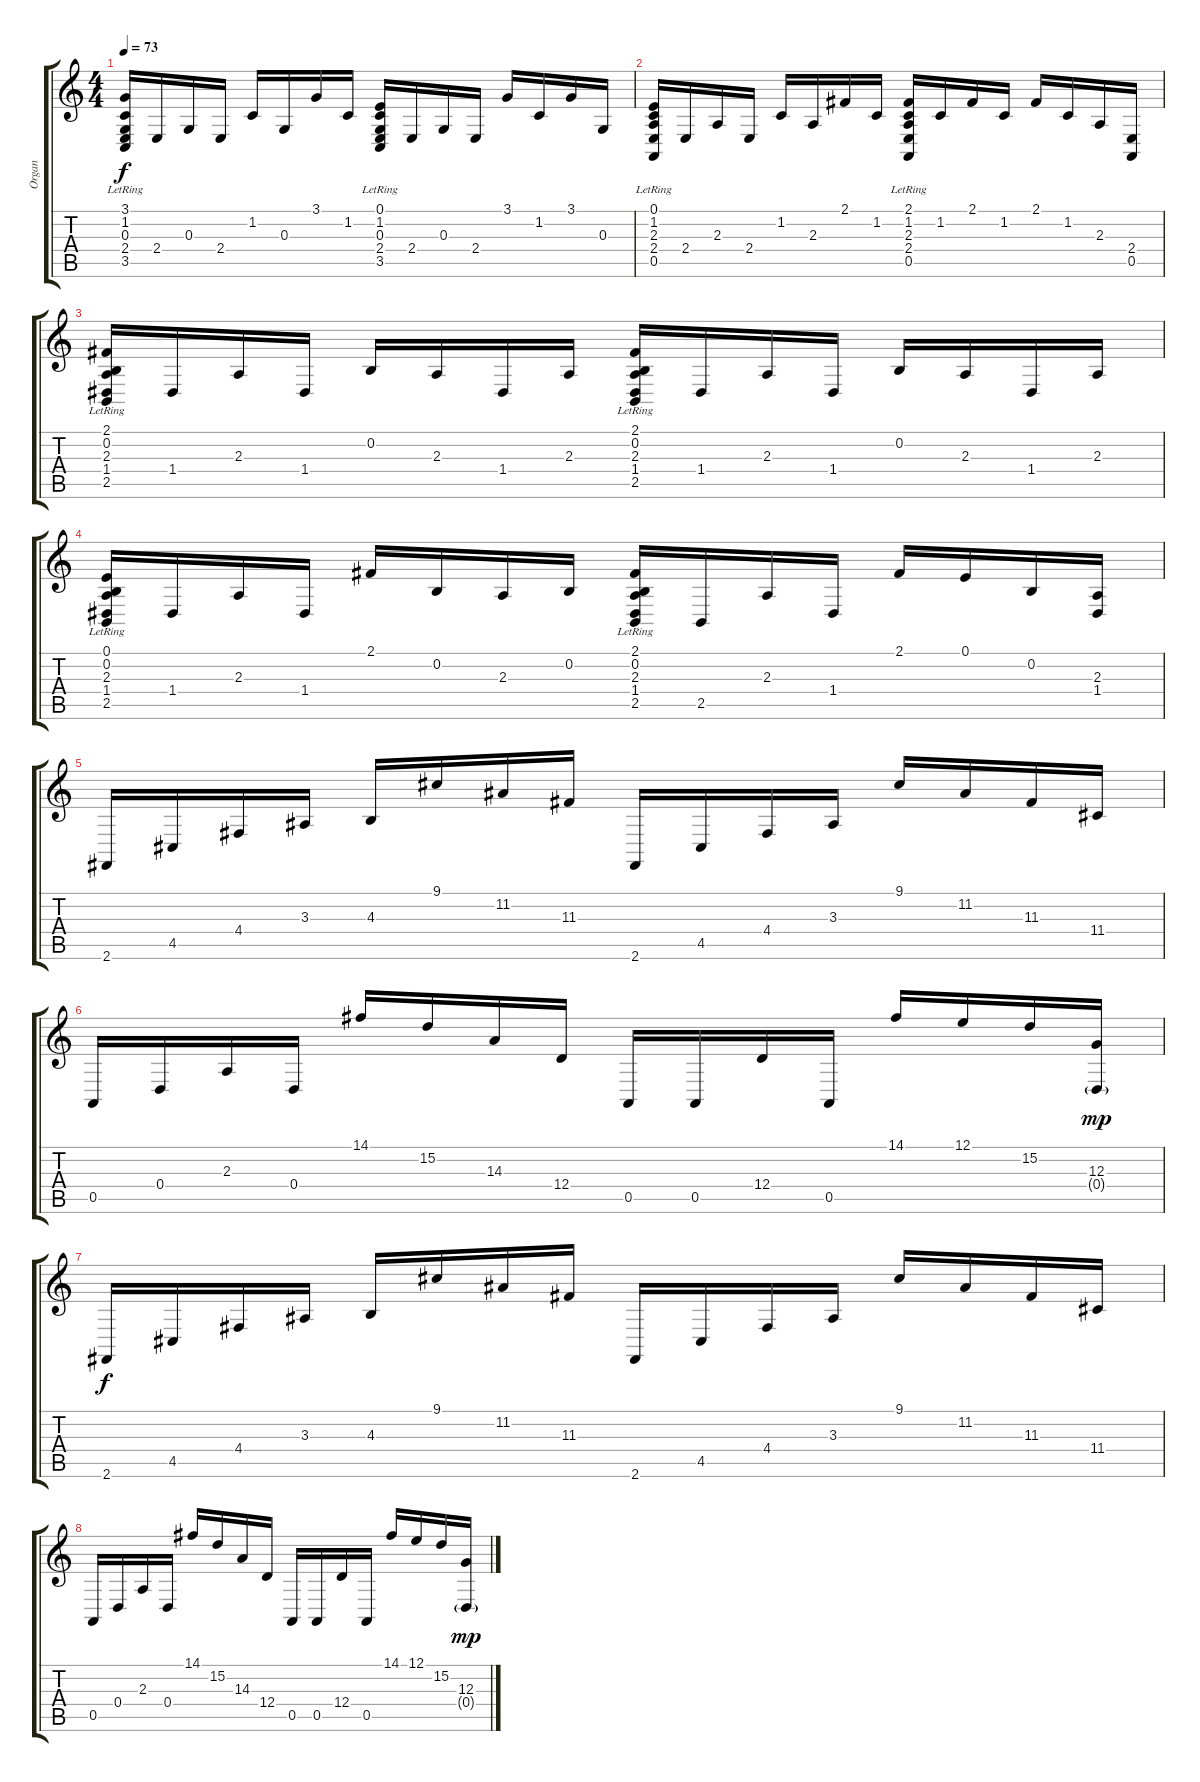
\track ("Organ" "Organ") {instrument churchorgan}
\staff {score tabs}
\tuning (E4 B3 G3 D3 A2 E2) {hide}
\ts (4 4)
\tempo 73
\clef g2
\ks c
(3.1{lr} 1.2{lr} 0.3{lr} 2.4{lr} 3.5{lr}).16{dy f} 2.4.16 0.3.16 2.4.16 1.2.16 0.3.16 3.1.16 1.2.16 (0.1{lr} 1.2{lr} 0.3{lr} 2.4{lr} 3.5{lr}).16 2.4.16 0.3.16 2.4.16 3.1.16 1.2.16 3.1.16 0.3.16 |
(0.1{lr} 1.2{lr} 2.3{lr} 2.4{lr} 0.5{lr}).16 2.4.16 2.3.16 2.4.16 1.2.16 2.3.16 2.1.16 1.2.16 (2.1{lr} 1.2{lr} 2.3{lr} 2.4{lr} 0.5{lr}).16 1.2.16 2.1.16 1.2.16 2.1.16 1.2.16 2.3.16 (2.4 0.5).16 |
(2.1{lr} 0.2{lr} 2.3{lr} 1.4{lr} 2.5{lr}).16 1.4.16 2.3.16 1.4.16 0.2.16 2.3.16 1.4.16 2.3.16 (2.1{lr} 0.2{lr} 2.3{lr} 1.4{lr} 2.5{lr}).16 1.4.16 2.3.16 1.4.16 0.2.16 2.3.16 1.4.16 2.3.16 |
(0.1{lr} 0.2{lr} 2.3{lr} 1.4{lr} 2.5{lr}).16 1.4.16 2.3.16 1.4.16 2.1.16 0.2.16 2.3.16 0.2.16 (2.1{lr} 0.2{lr} 2.3{lr} 1.4{lr} 2.5{lr}).16 2.5.16 2.3.16 1.4.16 2.1.16 0.1.16 0.2.16 (2.3 1.4).16 |
2.6.16 4.5.16 4.4.16 3.3.16 4.3.16 9.1.16 11.2.16 11.3.16 2.6.16 4.5.16 4.4.16 3.3.16 9.1.16 11.2.16 11.3.16 11.4.16 |
0.5.16 0.4.16 2.3.16 0.4.16 14.1.16 15.2.16 14.3.16 12.4.16 0.5.16 0.5.16 12.4.16 0.5.16 14.1.16 12.1.16 15.2.16 (12.3 0.4{g}).16{dy mp} |
2.6.16{dy f} 4.5.16 4.4.16 3.3.16 4.3.16 9.1.16 11.2.16 11.3.16 2.6.16 4.5.16 4.4.16 3.3.16 9.1.16 11.2.16 11.3.16 11.4.16 |
0.5.16 0.4.16 2.3.16 0.4.16 14.1.16 15.2.16 14.3.16 12.4.16 0.5.16 0.5.16 12.4.16 0.5.16 14.1.16 12.1.16 15.2.16 (12.3 0.4{g}).16{dy mp}
